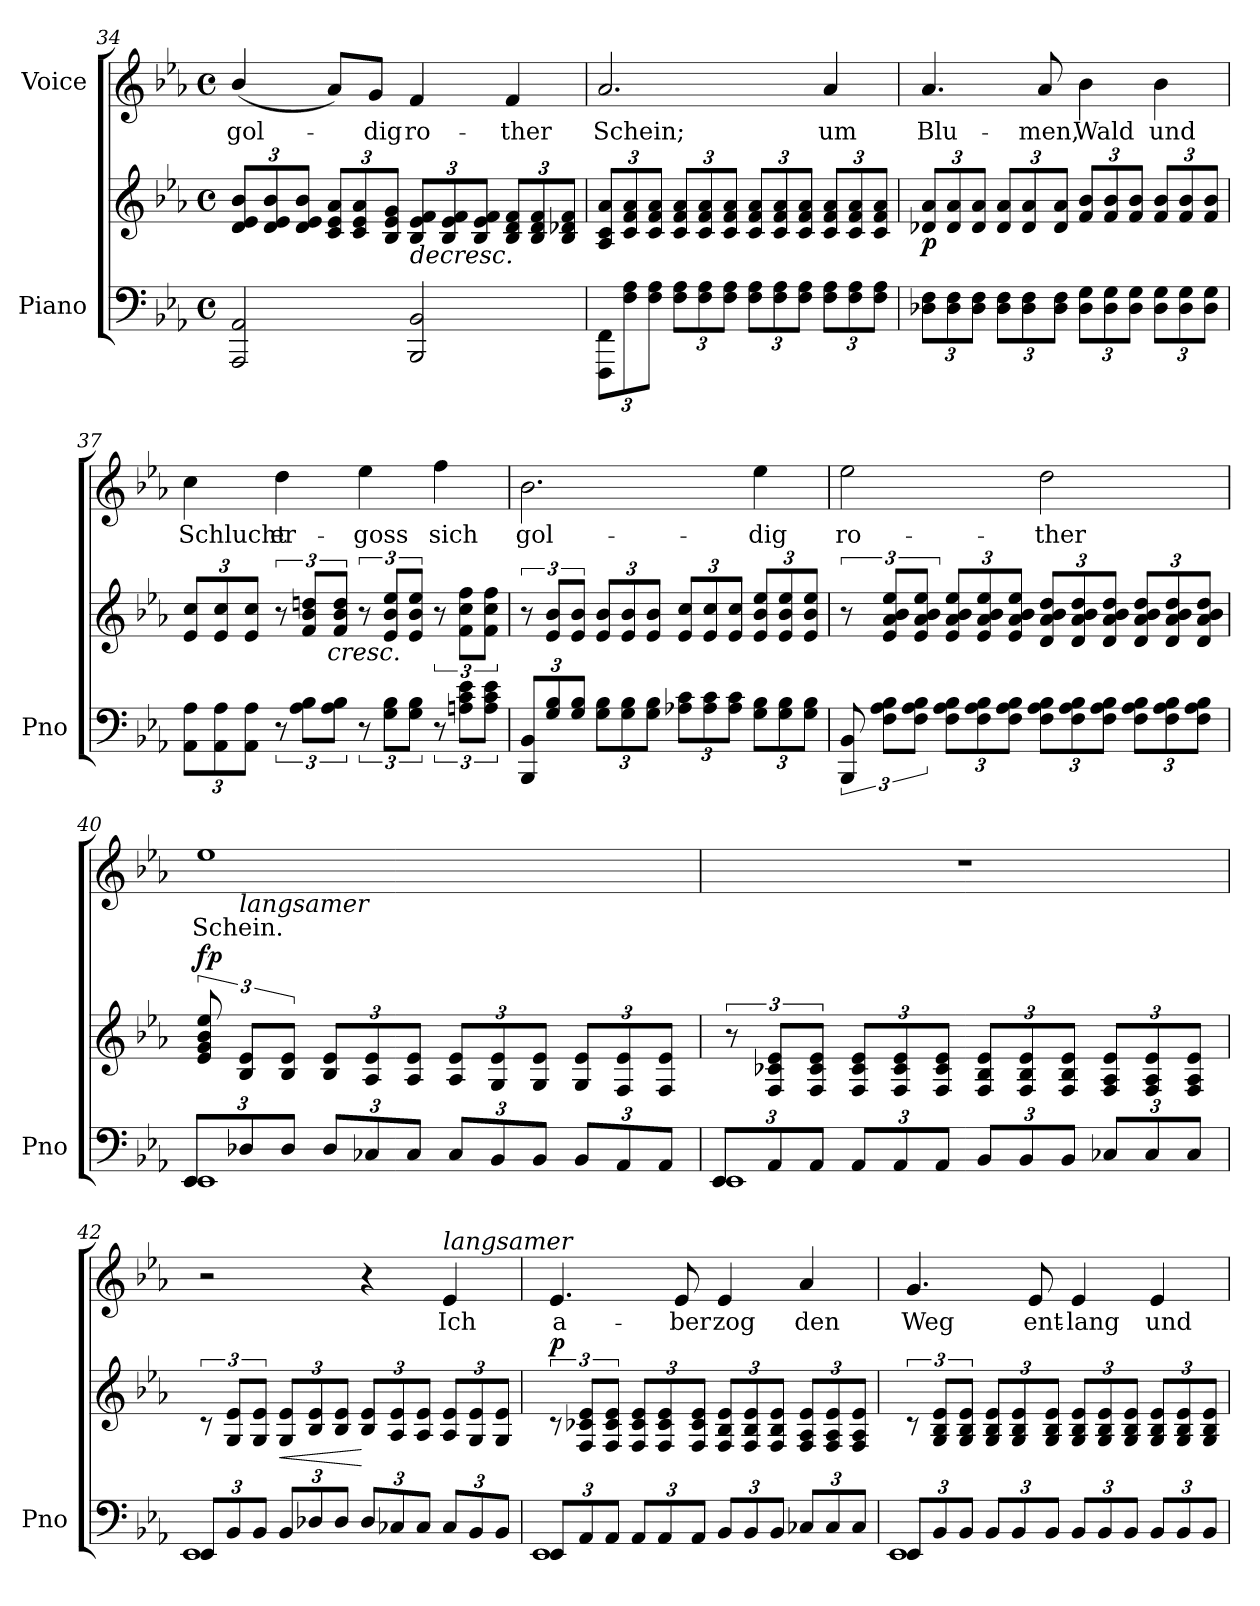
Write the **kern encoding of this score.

**kern	**kern	**dynam	**kern	**text
*part2	*part2	*part2	*part1	*part1
*staff3	*staff2	*staff2/3	*staff1	*staff1
*I"Piano	*	*	*I"Voice	*
*I'Pno	*	*	*	*
*clefF4	*clefG2	*	*clefG2	*
*k[b-e-a-]	*k[b-e-a-]	*	*k[b-e-a-]	*
*M4/4	*M4/4	*	*M4/4	*
*met(c)	*met(c)	*	*met(c)	*
*	*Xbrackettup	*	*	*
=34	=34	=34	=34	=34
2AAA-/ 2AA-/	12d/ 12e-/ 12b-/L	.	(4b-/	gol-
.	12d/ 12e-/ 12b-/	.	.	.
.	12d/ 12e-/ 12b-/J	.	.	.
.	12c/ 12e-/ 12a-/L	.	8a-/L)	.
.	12c/ 12e-/ 12a-/	.	.	.
.	.	.	8g/J	-dig
.	12B-/ 12e-/ 12g/J	.	.	.
!	!	!LO:HP:b	!	!
2BBB-/ 2BB-/	12B-/ 12e-/ 12f/L	>	4f/	ro-
.	12B-/ 12e-/ 12f/	.	.	.
.	12B-/ 12e-/ 12f/J	.	.	.
.	12B-/ 12d/ 12f/L	.	4f/	-ther
.	12B-/ 12d/ 12f/	.	.	.
.	12B-/ 12d-X/ 12f/J	.	.	.
=35	=35	=35	=35	=35
12FFF/ 12FF/L	12A-/ 12c/ 12a-/L	.	2.a-/	Schein;
12F\ 12A-\	12c/ 12f/ 12a-/	.	.	.
12F\ 12A-\J	12c/ 12f/ 12a-/J	.	.	.
*Xbrackettup	*	*	*	*
12F\ 12A-\L	12c/ 12f/ 12a-/L	.	.	.
12F\ 12A-\	12c/ 12f/ 12a-/	.	.	.
12F\ 12A-\J	12c/ 12f/ 12a-/J	.	.	.
12F\ 12A-\L	12c/ 12f/ 12a-/L	.	.	.
12F\ 12A-\	12c/ 12f/ 12a-/	.	.	.
12F\ 12A-\J	12c/ 12f/ 12a-/J	.	.	.
12F\ 12A-\L	12c/ 12f/ 12a-/L	.	4a-/	um
12F\ 12A-\	12c/ 12f/ 12a-/	.	.	.
12F\ 12A-\J	12c/ 12f/ 12a-/J	.	.	.
=36	=36	=36	=36	=36
!	!	!LO:DY:b	!	!
12D-X\ 12F\L	12d-X/ 12a-/L	p	4.a-/	Blu-
12D-\ 12F\	12d-/ 12a-/	.	.	.
12D-\ 12F\J	12d-/ 12a-/J	.	.	.
12D-\ 12F\L	12d-/ 12a-/L	.	.	.
12D-\ 12F\	12d-/ 12a-/	.	.	.
.	.	.	8a-/	-men,
12D-\ 12F\J	12d-/ 12a-/J	.	.	.
12D-\ 12G\L	12f/ 12b-/L	.	4b-\	Wald
12D-\ 12G\	12f/ 12b-/	.	.	.
12D-\ 12G\J	12f/ 12b-/J	.	.	.
12D-\ 12G\L	12f/ 12b-/L	.	4b-\	und
12D-\ 12G\	12f/ 12b-/	.	.	.
12D-\ 12G\J	12f/ 12b-/J	.	.	.
=37	=37	=37	=37	=37
12AA-\ 12A-\L	12e-/ 12cc/L	.	4cc\	Schlucht
12AA-\ 12A-\	12e-/ 12cc/	.	.	.
12AA-\ 12A-\J	12e-/ 12cc/J	.	.	.
*brackettup	*brackettup	*	*	*
12r	12r	.	4dd\	er-
12A-\ 12B-\L	12f/ 12b-/ 12ddn/L	.	.	.
!	!LO:TX:b:i:t=cresc.	!	!	!
12A-\ 12B-\J	12f/ 12b-/ 12dd/J	.	.	.
12r	12r	.	4ee-\	-goss
12G\ 12B-\L	12e-/ 12b-/ 12ee-/L	.	.	.
12G\ 12B-\J	12e-/ 12b-/ 12ee-/J	.	.	.
12r	12r	.	4ff\	sich
12An\ 12c\ 12e-\L	12f\ 12cc\ 12ff\L	.	.	.
12A\ 12c\ 12e-\J	12f\ 12cc\ 12ff\J	.	.	.
=38	=38	=38	=38	=38
*Xbrackettup	*	*	*	*
12BBB-/ 12BB-/L	12r	.	2.b-\	gol-
12G/ 12B-/	12e-/ 12b-/L	.	.	.
12G/ 12B-/J	12e-/ 12b-/J	.	.	.
*	*Xbrackettup	*	*	*
12G\ 12B-\L	12e-/ 12b-/L	.	.	.
12G\ 12B-\	12e-/ 12b-/	.	.	.
12G\ 12B-\J	12e-/ 12b-/J	.	.	.
12A-X\ 12c\L	12e-/ 12cc/L	.	.	.
12A-\ 12c\	12e-/ 12cc/	.	.	.
12A-\ 12c\J	12e-/ 12cc/J	.	.	.
12G\ 12B-\L	12e-/ 12b-/ 12ee-/L	.	4ee-\	-dig
12G\ 12B-\	12e-/ 12b-/ 12ee-/	.	.	.
12G\ 12B-\J	12e-/ 12b-/ 12ee-/J	.	.	.
=39	=39	=39	=39	=39
*^	*	*	*	*
*	*brackettup	*brackettup	*	*	*
1ryy	12BBB-/ 12BB-/	12r	.	2ee-\	ro-
.	12F\ 12A-\ 12B-\L	12e-/ 12a-/ 12b-/ 12ee-/L	.	.	.
.	12F\ 12A-\ 12B-\J	12e-/ 12a-/ 12b-/ 12ee-/J	.	.	.
*	*Xbrackettup	*Xbrackettup	*	*	*
.	12F\ 12A-\ 12B-\L	12e-/ 12a-/ 12b-/ 12ee-/L	.	.	.
.	12F\ 12A-\ 12B-\	12e-/ 12a-/ 12b-/ 12ee-/	.	.	.
.	12F\ 12A-\ 12B-\J	12e-/ 12a-/ 12b-/ 12ee-/J	.	.	.
.	12F\ 12A-\ 12B-\L	12d/ 12a-/ 12b-/ 12dd/L	.	2dd\	-ther
.	12F\ 12A-\ 12B-\	12d/ 12a-/ 12b-/ 12dd/	.	.	.
.	12F\ 12A-\ 12B-\J	12d/ 12a-/ 12b-/ 12dd/J	.	.	.
.	12F\ 12A-\ 12B-\L	12d/ 12a-/ 12b-/ 12dd/L	.	.	.
.	12F\ 12A-\ 12B-\	12d/ 12a-/ 12b-/ 12dd/	.	.	.
.	12F\ 12A-\ 12B-\J	12d/ 12a-/ 12b-/ 12dd/J	.	.	.
=40	=40	=40	=40	=40	=40
*	*	*brackettup	*	*	*
!	!	!	!LO:DY:a	!	!
*	*	*	*	*^	*
1EE-	12EE-/L	12e-/ 12g/ 12b-/ 12ee-/	fp	1ee-	12ryy	Schein.
!	!	!	!	!	!LO:TX:b:i:t=langsamer	!
.	12D-X/	12B-/ 12e-/L	.	.	3%2ryy	.
.	12D-/J	12B-/ 12e-/J	.	.	.	.
*	*	*Xbrackettup	*	*	*	*
.	12D-/L	12B-/ 12e-/L	.	.	.	.
.	12C-X/	12A-/ 12e-/	.	.	.	.
.	12C-/J	12A-/ 12e-/J	.	.	.	.
.	12C-/L	12A-/ 12e-/L	.	.	.	.
.	12BB-/	12G/ 12e-/	.	.	.	.
.	12BB-/J	12G/ 12e-/J	.	.	.	.
.	12BB-/L	12G/ 12e-/L	.	.	6.ryy	.
.	12AA-/	12F/ 12e-/	.	.	.	.
.	12AA-/J	12F/ 12e-/J	.	.	.	.
*	*	*	*	*v	*v	*
=41	=41	=41	=41	=41	=41
*	*	*brackettup	*	*	*
1EE-	12EE-/L	12r	.	1r	.
.	12AA-/	12F/ 12c-X/ 12e-/L	.	.	.
.	12AA-/J	12F/ 12c-/ 12e-/J	.	.	.
*	*	*Xbrackettup	*	*	*
.	12AA-/L	12F/ 12c-/ 12e-/L	.	.	.
.	12AA-/	12F/ 12c-/ 12e-/	.	.	.
.	12AA-/J	12F/ 12c-/ 12e-/J	.	.	.
.	12BB-/L	12F/ 12B-/ 12e-/L	.	.	.
.	12BB-/	12F/ 12B-/ 12e-/	.	.	.
.	12BB-/J	12F/ 12B-/ 12e-/J	.	.	.
.	12C-X/L	12F/ 12A-/ 12e-/L	.	.	.
.	12C-/	12F/ 12A-/ 12e-/	.	.	.
.	12C-/J	12F/ 12A-/ 12e-/J	.	.	.
=42	=42	=42	=42	=42	=42
*	*	*^	*	*	*
*	*	*	*brackettup	*	*	*
12EE-/L	1EE-	1ryy	12r	.	2r	.
12BB-/	.	.	12G/ 12e-/L	.	.	.
12BB-/J	.	.	12G/ 12e-/J	.	.	.
*	*	*	*Xbrackettup	*	*	*
!	!	!	!	!LO:HP:b	!	!
12BB-/L	.	.	12G/ 12e-/L	<	.	.
12D-X/	.	.	12B-/ 12e-/	.	.	.
12D-/J	.	.	12B-/ 12e-/J	.	.	.
12D-/L	.	.	12B-/ 12e-/L	[	4r	.
12C-X/	.	.	12A-/ 12e-/	.	.	.
12C-/J	.	.	12A-/ 12e-/J	.	.	.
!	!	!	!	!	!LO:TX:a:i:t=langsamer	!
12C-/L	.	.	12A-/ 12e-/L	.	4e-/	Ich
12BB-/	.	.	12G/ 12e-/	.	.	.
12BB-/J	.	.	12G/ 12e-/J	.	.	.
*v	*v	*	*	*	*	*
*	*v	*v	*	*	*
.	.	]	.	.
=43	=43	=43	=43	=43
*^	*^	*	*	*
*	*	*	*brackettup	*	*	*
!	!	!	!	!LO:DY:a	!	!
12EE-/L	1EE-	1ryy	12r	p	4.e-/	a-
12AA-/	.	.	12F/ 12c-X/ 12e-/L	.	.	.
12AA-/J	.	.	12F/ 12c-/ 12e-/J	.	.	.
*	*	*	*Xbrackettup	*	*	*
12AA-/L	.	.	12F/ 12c-/ 12e-/L	.	.	.
12AA-/	.	.	12F/ 12c-/ 12e-/	.	.	.
.	.	.	.	.	8e-/	-ber
12AA-/J	.	.	12F/ 12c-/ 12e-/J	.	.	.
12BB-/L	.	.	12F/ 12B-/ 12e-/L	.	4e-/	zog
12BB-/	.	.	12F/ 12B-/ 12e-/	.	.	.
12BB-/J	.	.	12F/ 12B-/ 12e-/J	.	.	.
12C-X/L	.	.	12F/ 12A-/ 12e-/L	.	4a-/	den
12C-/	.	.	12F/ 12A-/ 12e-/	.	.	.
12C-/J	.	.	12F/ 12A-/ 12e-/J	.	.	.
=44	=44	=44	=44	=44	=44	=44
*	*	*	*brackettup	*	*	*
12EE-/L	1EE-	1ryy	12r	.	4.g/	Weg
12BB-/	.	.	12G/ 12B-/ 12e-/L	.	.	.
12BB-/J	.	.	12G/ 12B-/ 12e-/J	.	.	.
*	*	*	*Xbrackettup	*	*	*
12BB-/L	.	.	12G/ 12B-/ 12e-/L	.	.	.
12BB-/	.	.	12G/ 12B-/ 12e-/	.	.	.
.	.	.	.	.	8e-/	ent-
12BB-/J	.	.	12G/ 12B-/ 12e-/J	.	.	.
12BB-/L	.	.	12G/ 12B-/ 12e-/L	.	4e-/	-lang
12BB-/	.	.	12G/ 12B-/ 12e-/	.	.	.
12BB-/J	.	.	12G/ 12B-/ 12e-/J	.	.	.
12BB-/L	.	.	12G/ 12B-/ 12e-/L	.	4e-/	und
12BB-/	.	.	12G/ 12B-/ 12e-/	.	.	.
12BB-/J	.	.	12G/ 12B-/ 12e-/J	.	.	.
*v	*v	*	*	*	*	*
*	*v	*v	*	*	*
=	=	=	=	=
*-	*-	*-	*-	*-
